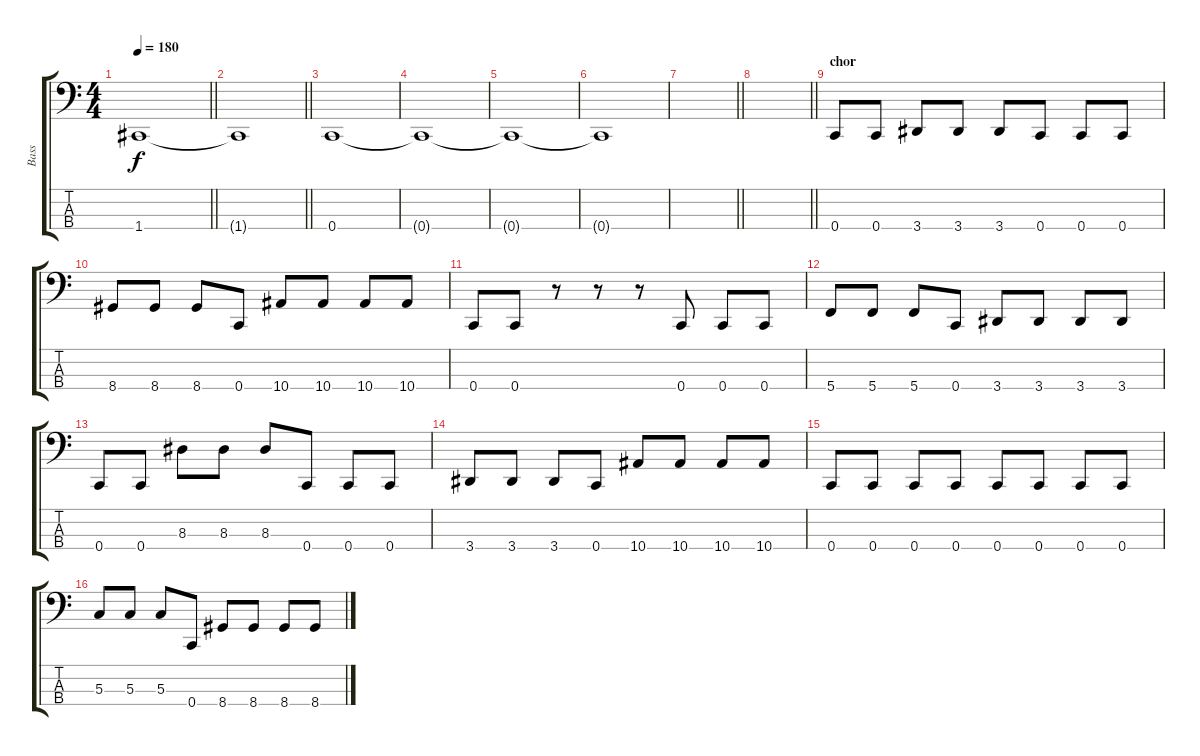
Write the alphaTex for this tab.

\track ("Bass" "Bass") {instrument electricbassfinger}
\staff {score tabs}
\tuning (F2 C2 G1 C1) {hide}
\ts (4 4)
\tempo 180
\clef f4
\barLineRight lightlight
\ks c
1.4{t}.1{dy f} |
\barLineRight lightlight
1.4{t}.1 |
0.4.1 |
0.4{t}.1 |
0.4{t}.1 |
0.4{t}.1 |
\barLineRight lightlight
|
\barLineRight lightlight
|
\section ("" "chor")
0.4.8 0.4.8 3.4.8 3.4.8 3.4.8 0.4.8 0.4.8 0.4.8 |
8.4.8 8.4.8 8.4.8 0.4.8 10.4.8 10.4.8 10.4.8 10.4.8 |
0.4.8 0.4.8 r.8 r.8 r.8 0.4.8 0.4.8 0.4.8 |
5.4.8 5.4.8 5.4.8 0.4.8 3.4.8 3.4.8 3.4.8 3.4.8 |
0.4.8 0.4.8 8.3.8 8.3.8 8.3.8 0.4.8 0.4.8 0.4.8 |
3.4.8 3.4.8 3.4.8 0.4.8 10.4.8 10.4.8 10.4.8 10.4.8 |
0.4.8 0.4.8 0.4.8 0.4.8 0.4.8 0.4.8 0.4.8 0.4.8 |
5.3.8 5.3.8 5.3.8 0.4.8 8.4.8 8.4.8 8.4.8 8.4.8
